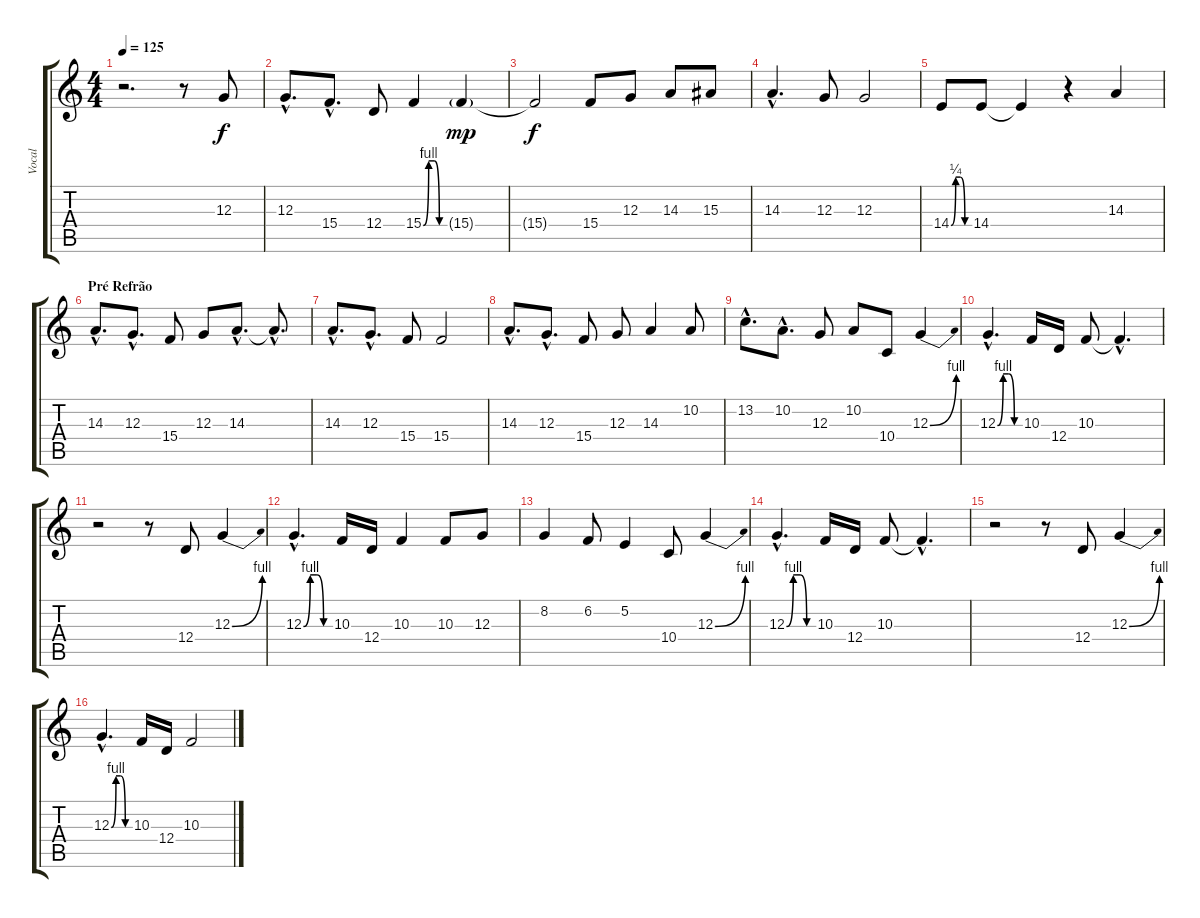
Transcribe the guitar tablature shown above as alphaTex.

\track ("Vocal" "Vocal") {instrument pad7halo}
\staff {score tabs}
\tuning (E4 B3 G3 D3 A2 E2) {hide}
\ts (4 4)
\tempo 125
\clef g2
\ks c
r.2{d dy f} r.8 12.3.8 |
12.3{hac}.8{d} 15.4{hac}.8{d} 12.4.8 15.4{be (custom 0 0 15 4 30 4 45 0 60 0)}.4 15.4{g}.4{dy mp} |
15.4{t}.2{dy f} 15.4.8 12.3.8 14.3.8 15.3.8 |
14.3{hac}.4{d} 12.3.8 12.3.2 |
14.4{be (custom 0 0 15 1 30 1 45 0 60 0)}.8 14.4.8 14.4{t}.4 r.4 14.3.4 |
\section ("" "Pré Refrão")
14.3{hac}.8{d} 12.3{hac}.8{d} 15.4.8 12.3.8 14.3{hac}.8{d} 14.3{hac t}.8{d} |
14.3{hac}.8{d} 12.3{hac}.8{d} 15.4.8 15.4.2 |
14.3{hac}.8{d} 12.3{hac}.8{d} 15.4.8 12.3.8 14.3.4 10.2.8 |
13.2{hac}.8{d} 10.2{hac}.8{d} 12.3.8 10.2.8 10.4.8 12.3{be (bend 0 0 60 4)}.4 |
12.3{be (custom 0 0 15 4 30 4 45 0 60 0) hac}.4{d} 10.3.16 12.4.16 10.3.8 10.3{hac t}.4{d} |
r.2 r.8 12.4.8 12.3{be (bend 0 0 60 4)}.4 |
12.3{be (custom 0 0 15 4 30 4 45 0 60 0) hac}.4{d} 10.3.16 12.4.16 10.3.4 10.3.8 12.3.8 |
8.2.4 6.2.8 5.2.4 10.4.8 12.3{be (bend 0 0 60 4)}.4 |
12.3{be (custom 0 0 15 4 30 4 45 0 60 0) hac}.4{d} 10.3.16 12.4.16 10.3.8 10.3{hac t}.4{d} |
r.2 r.8 12.4.8 12.3{be (bend 0 0 60 4)}.4 |
12.3{be (custom 0 0 15 4 30 4 45 0 60 0) hac}.4{d} 10.3.16 12.4.16 10.3.2
